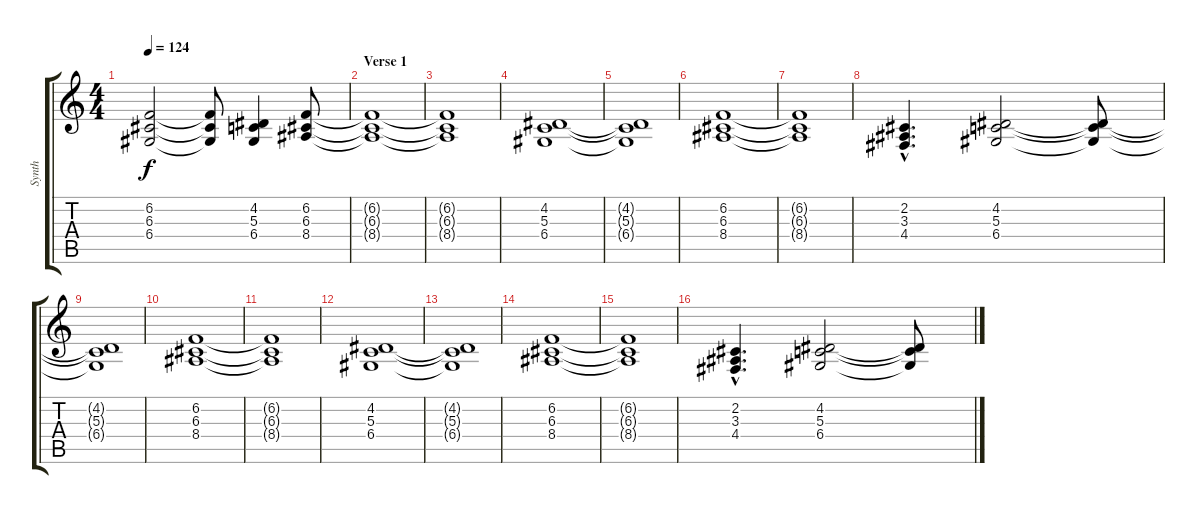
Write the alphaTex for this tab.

\track ("Synth" "Synth") {instrument synthstrings1}
\staff {score tabs}
\tuning (E4 B3 G3 D3 A2 E2) {hide}
\ts (4 4)
\tempo 124
\clef g2
\ks c
(6.2 6.3 6.4).2{dy f} (6.2{t} 6.3{t} 6.4{t}).8 (4.2 5.3 6.4).4 (6.2 6.3 8.4).8 |
\section ("" "Verse 1")
(6.2{t} 6.3{t} 8.4{t}).1 |
(6.2{t} 6.3{t} 8.4{t}).1 |
(4.2 5.3 6.4).1 |
(4.2{t} 5.3{t} 6.4{t}).1 |
(6.2 6.3 8.4).1 |
(6.2{t} 6.3{t} 8.4{t}).1 |
(2.2{hac} 3.3{hac} 4.4{hac}).4{d} (4.2 5.3 6.4).2 (4.2{t} 5.3{t} 6.4{t}).8 |
(4.2{t} 5.3{t} 6.4{t}).1 |
(6.2 6.3 8.4).1 |
(6.2{t} 6.3{t} 8.4{t}).1 |
(4.2 5.3 6.4).1 |
(4.2{t} 5.3{t} 6.4{t}).1 |
(6.2 6.3 8.4).1 |
(6.2{t} 6.3{t} 8.4{t}).1 |
(2.2{hac} 3.3{hac} 4.4{hac}).4{d} (4.2 5.3 6.4).2 (4.2{t} 5.3{t} 6.4{t}).8
